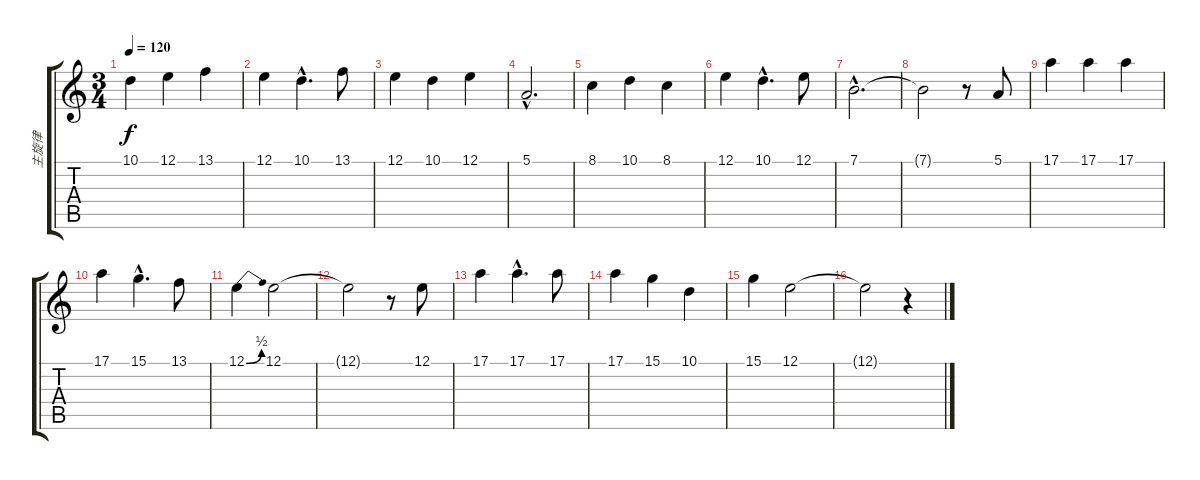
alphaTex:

\track ("主旋律" "主旋律") {instrument musicbox}
\staff {score tabs}
\tuning (E4 B3 G3 D3 A2 E2) {hide}
\ts (3 4)
\tempo 120
\clef g2
\ks c
10.1.4{dy f} 12.1.4 13.1.4 |
12.1.4 10.1{hac}.4{d} 13.1.8 |
12.1.4 10.1.4 12.1.4 |
5.1{hac}.2{d} |
8.1.4 10.1.4 8.1.4 |
12.1.4 10.1{hac}.4{d} 12.1.8 |
7.1{hac}.2{d} |
7.1{t}.2 r.8 5.1.8 |
17.1.4 17.1.4 17.1.4 |
17.1.4 15.1{hac}.4{d} 13.1.8 |
12.1{be (bend 0 0 60 2)}.4 12.1.2 |
12.1{t}.2 r.8 12.1.8 |
17.1.4 17.1{hac}.4{d} 17.1.8 |
17.1.4 15.1.4 10.1.4 |
15.1.4 12.1.2 |
12.1{t}.2 r.4
